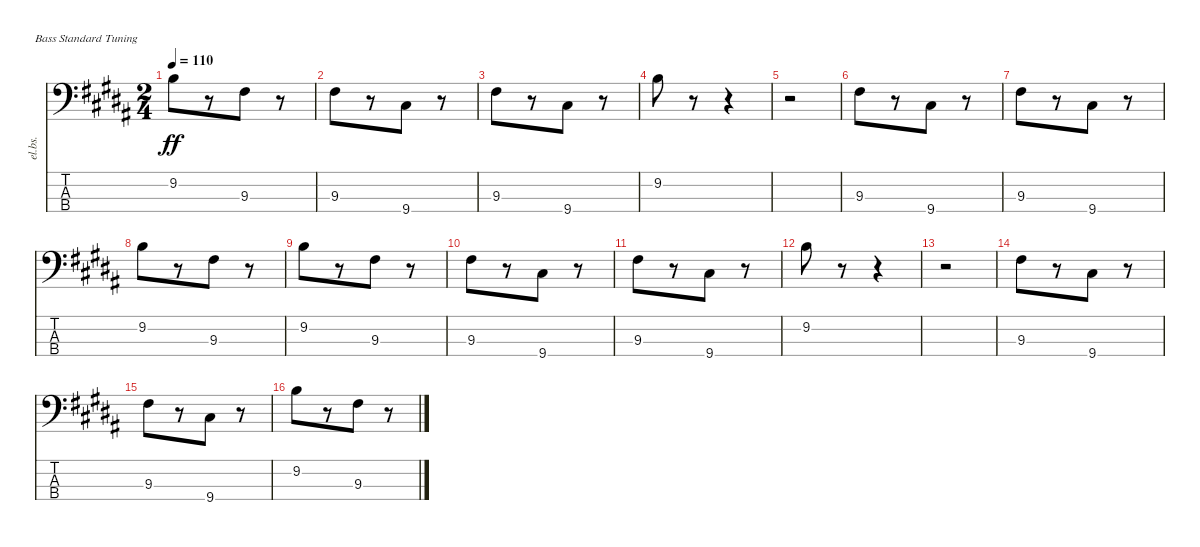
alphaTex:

\defaultSystemsLayout 4
\bracketExtendMode nobrackets
\track ("Electric Bass" "el.bs.") {defaultSystemsLayout 6 multiBarRest instrument electricbassfinger}
\staff {score tabs}
\tuning (G2 D2 A1 E1)
\ts (2 4)
\tempo 110
\clef f4
\ks b
9.2{acc forcenatural}.8{dy ff beam Down beam merge} r.8{beam Down beam merge} 9.3{acc #}.8{beam Down} r.8{beam Down} |
9.3{acc #}.8{beam Down beam merge} r.8{beam Down beam merge} 9.4{acc #}.8{beam Down} r.8{beam Down} |
9.3{acc #}.8{beam Down beam merge} r.8{beam Down beam merge} 9.4{acc #}.8{beam Down} r.8{beam Down} |
9.2{acc forcenatural}.8{beam Down} r.8{beam Down} r.4{beam Down} |
r.2{beam Down} |
9.3{acc #}.8{beam Down beam merge} r.8{beam Down beam merge} 9.4{acc #}.8{beam Down} r.8{beam Down} |
9.3{acc #}.8{beam Down beam merge} r.8{beam Down beam merge} 9.4{acc #}.8{beam Down} r.8{beam Down} |
9.2{acc forcenatural}.8{beam Down beam merge} r.8{beam Down beam merge} 9.3{acc #}.8{beam Down} r.8{beam Down} |
9.2{acc forcenatural}.8{beam Down beam merge} r.8{beam Down beam merge} 9.3{acc #}.8{beam Down} r.8{beam Down} |
9.3{acc #}.8{beam Down beam merge} r.8{beam Down beam merge} 9.4{acc #}.8{beam Down} r.8{beam Down} |
9.3{acc #}.8{beam Down beam merge} r.8{beam Down beam merge} 9.4{acc #}.8{beam Down} r.8{beam Down} |
9.2{acc forcenatural}.8{beam Down} r.8{beam Down} r.4{beam Down} |
r.2{beam Down} |
9.3{acc #}.8{beam Down beam merge} r.8{beam Down beam merge} 9.4{acc #}.8{beam Down} r.8{beam Down} |
9.3{acc #}.8{beam Down beam merge} r.8{beam Down beam merge} 9.4{acc #}.8{beam Down} r.8{beam Down} |
9.2{acc forcenatural}.8{beam Down beam merge} r.8{beam Down beam merge} 9.3{acc #}.8{beam Down} r.8{beam Down}
